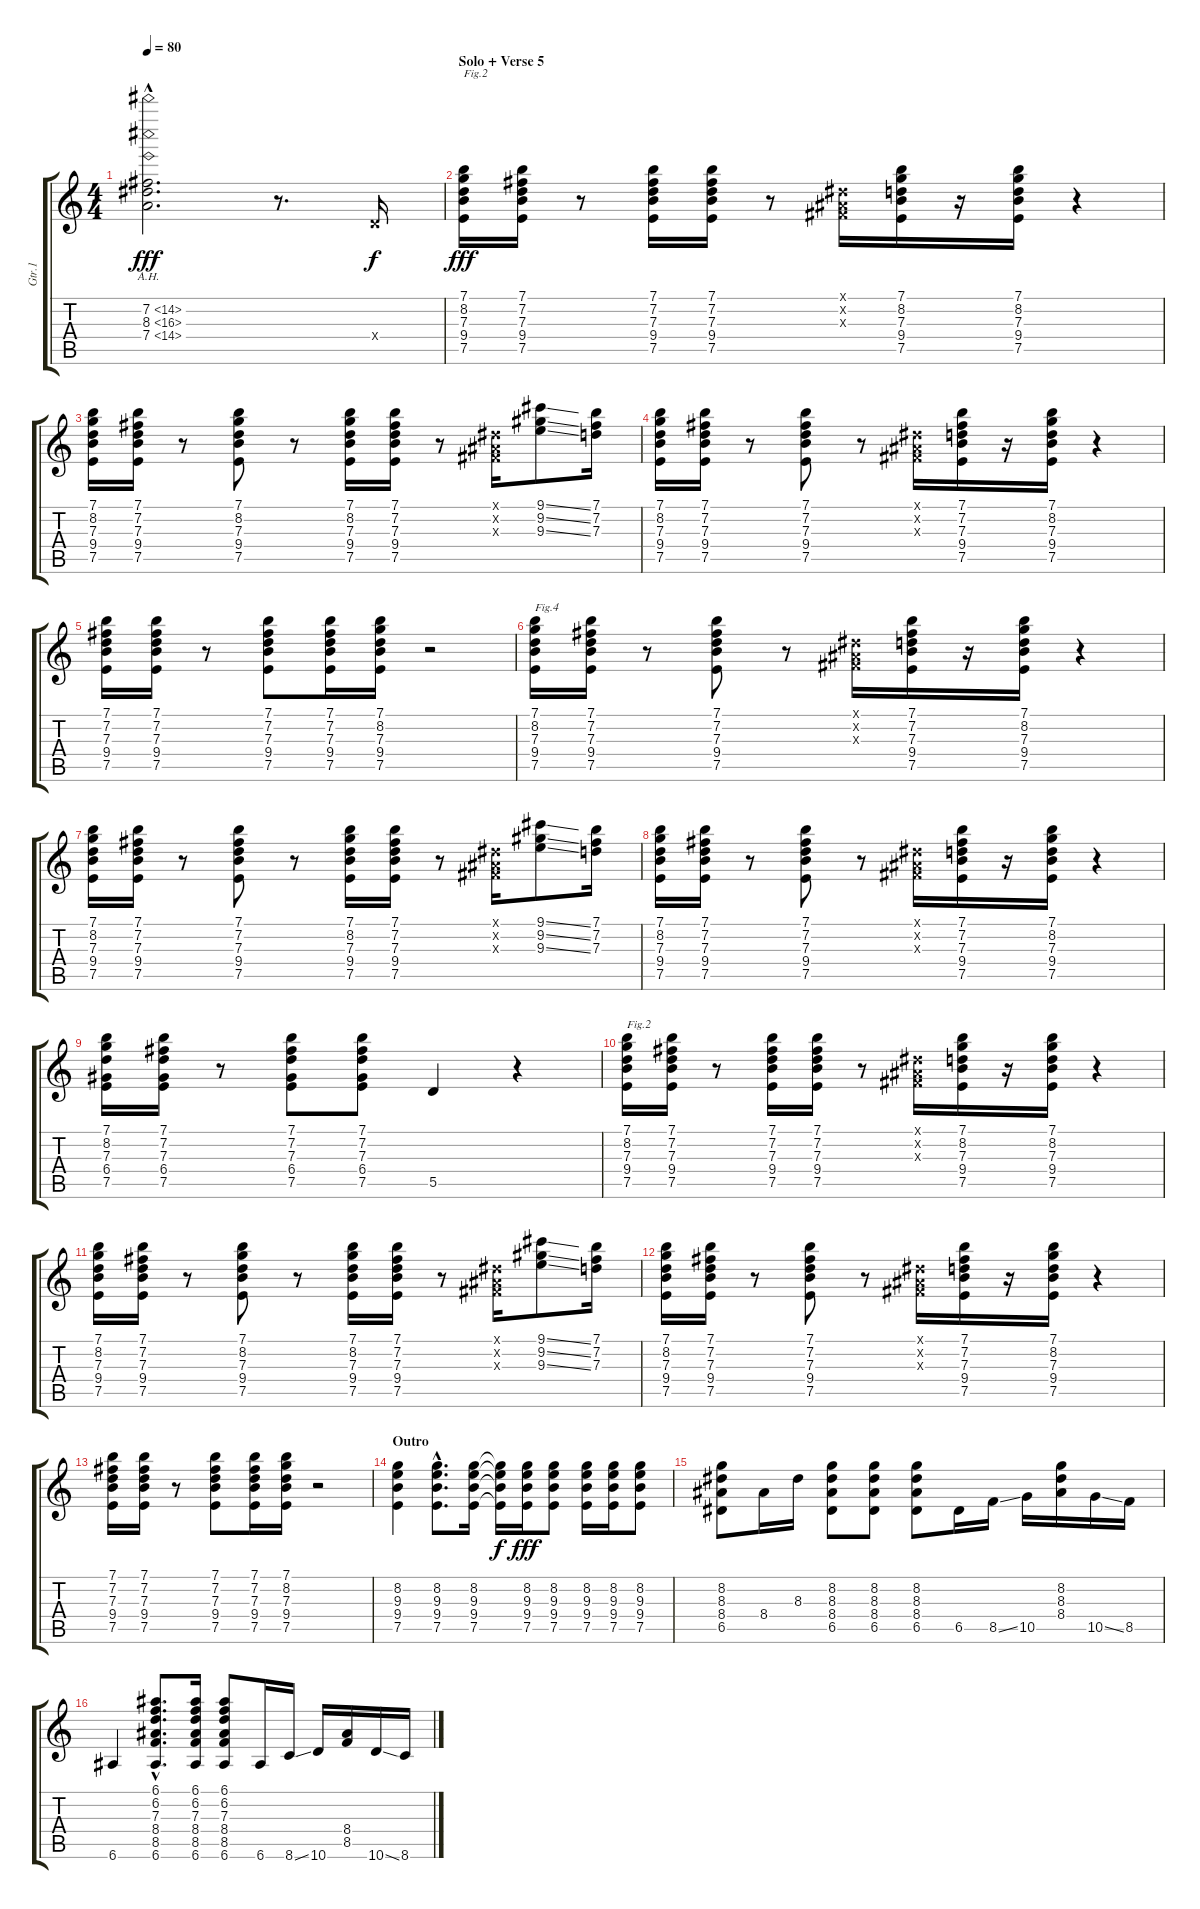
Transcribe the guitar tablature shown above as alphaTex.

\track ("Gtr.1" "Gtr.1") {instrument overdrivenguitar}
\staff {score tabs}
\tuning (E4 B3 G3 D3 A2 E2) {hide}
\ts (4 4)
\tempo 80
\clef g2
\ks c
(7.2{ah 7 hac} 8.3{ah 8 hac} 7.4{ah 7 hac}).2{d dy fff} r.8{d} 0.4{x}.16{dy f volume 13} |
\section ("" "Solo + Verse 5")
(7.1 8.2 7.3 9.4 7.5).16{txt "Fig.2" dy fff} (7.1 7.2 7.3 9.4 7.5).16 r.8 (7.1 7.2 7.3 9.4 7.5).16 (7.1 7.2 7.3 9.4 7.5).16 r.8 (-1.1{x} -1.2{x} -1.3{x}).16 (7.1 8.2 7.3 9.4 7.5).16 r.16 (7.1 8.2 7.3 9.4 7.5).16 r.4 |
(7.1 8.2 7.3 9.4 7.5).16 (7.1 7.2 7.3 9.4 7.5).16 r.8 (7.1 8.2 7.3 9.4 7.5).8 r.8 (7.1 8.2 7.3 9.4 7.5).16 (7.1 7.2 7.3 9.4 7.5).16 r.8 (-1.1{x} -1.2{x} -1.3{x}).16 (9.1{ss} 9.2{ss} 9.3{ss}).8 (7.1 7.2 7.3).16 |
(7.1 8.2 7.3 9.4 7.5).16 (7.1 7.2 7.3 9.4 7.5).16 r.8 (7.1 7.2 7.3 9.4 7.5).8 r.8 (-1.1{x} -1.2{x} -1.3{x}).16 (7.1 7.2 7.3 9.4 7.5).16 r.16 (7.1 8.2 7.3 9.4 7.5).16 r.4 |
(7.1 7.2 7.3 9.4 7.5).16 (7.1 7.2 7.3 9.4 7.5).16 r.8 (7.1 7.2 7.3 9.4 7.5).8 (7.1 7.2 7.3 9.4 7.5).16 (7.1 8.2 7.3 9.4 7.5).16 r.2 |
(7.1 8.2 7.3 9.4 7.5).16{txt "Fig.4"} (7.1 7.2 7.3 9.4 7.5).16 r.8 (7.1 7.2 7.3 9.4 7.5).8 r.8 (-1.1{x} -1.2{x} -1.3{x}).16 (7.1 7.2 7.3 9.4 7.5).16 r.16 (7.1 8.2 7.3 9.4 7.5).16 r.4 |
(7.1 8.2 7.3 9.4 7.5).16 (7.1 7.2 7.3 9.4 7.5).16 r.8 (7.1 7.2 7.3 9.4 7.5).8 r.8 (7.1 8.2 7.3 9.4 7.5).16 (7.1 7.2 7.3 9.4 7.5).16 r.8 (-1.1{x} -1.2{x} -1.3{x}).16 (9.1{ss} 9.2{ss} 9.3{ss}).8 (7.1 7.2 7.3).16 |
(7.1 8.2 7.3 9.4 7.5).16 (7.1 7.2 7.3 9.4 7.5).16 r.8 (7.1 7.2 7.3 9.4 7.5).8 r.8 (-1.1{x} -1.2{x} -1.3{x}).16 (7.1 7.2 7.3 9.4 7.5).16 r.16 (7.1 8.2 7.3 9.4 7.5).16 r.4 |
(7.1 8.2 7.3 6.4 7.5).16 (7.1 7.2 7.3 6.4 7.5).16 r.8 (7.1 7.2 7.3 6.4 7.5).8 (7.1 7.2 7.3 6.4 7.5).8 5.5.4 r.4 |
(7.1 8.2 7.3 9.4 7.5).16{txt "Fig.2"} (7.1 7.2 7.3 9.4 7.5).16 r.8 (7.1 7.2 7.3 9.4 7.5).16 (7.1 7.2 7.3 9.4 7.5).16 r.8 (-1.1{x} -1.2{x} -1.3{x}).16 (7.1 8.2 7.3 9.4 7.5).16 r.16 (7.1 8.2 7.3 9.4 7.5).16 r.4 |
(7.1 8.2 7.3 9.4 7.5).16 (7.1 7.2 7.3 9.4 7.5).16 r.8 (7.1 8.2 7.3 9.4 7.5).8 r.8 (7.1 8.2 7.3 9.4 7.5).16 (7.1 7.2 7.3 9.4 7.5).16 r.8 (-1.1{x} -1.2{x} -1.3{x}).16 (9.1{ss} 9.2{ss} 9.3{ss}).8 (7.1 7.2 7.3).16 |
(7.1 8.2 7.3 9.4 7.5).16 (7.1 7.2 7.3 9.4 7.5).16 r.8 (7.1 7.2 7.3 9.4 7.5).8 r.8 (-1.1{x} -1.2{x} -1.3{x}).16 (7.1 7.2 7.3 9.4 7.5).16 r.16 (7.1 8.2 7.3 9.4 7.5).16 r.4 |
(7.1 7.2 7.3 9.4 7.5).16 (7.1 7.2 7.3 9.4 7.5).16 r.8 (7.1 7.2 7.3 9.4 7.5).8 (7.1 7.2 7.3 9.4 7.5).16 (7.1 8.2 7.3 9.4 7.5).16 r.2 |
\section ("" "Outro")
(8.2 9.3 9.4 7.5).4 (8.2{hac} 9.3{hac} 9.4{hac} 7.5{hac}).8{d} (8.2 9.3 9.4 7.5).16 (8.2{t} 9.3{t} 9.4{t} 7.5{t}).16{dy f} (8.2 9.3 9.4 7.5).16{dy fff} (8.2 9.3 9.4 7.5).8 (8.2 9.3 9.4 7.5).16 (8.2 9.3 9.4 7.5).16 (8.2 9.3 9.4 7.5).8 |
(8.2 8.3 8.4 6.5).8 8.4.16 8.3.16 (8.2 8.3 8.4 6.5).8 (8.2 8.3 8.4 6.5).8 (8.2 8.3 8.4 6.5).8 6.5.16 8.5{ss}.16 10.5.16 (8.2 8.3 8.4).16 10.5{ss}.16 8.5.16 |
6.6.4 (6.1{hac} 6.2{hac} 7.3{hac} 8.4{hac} 8.5{hac} 6.6{hac}).8{d} (6.1 6.2 7.3 8.4 8.5 6.6).16 (6.1 6.2 7.3 8.4 8.5 6.6).8 6.6.16 8.6{ss}.16 10.6.16 (8.4 8.5).16 10.6{ss}.16 8.6.16
